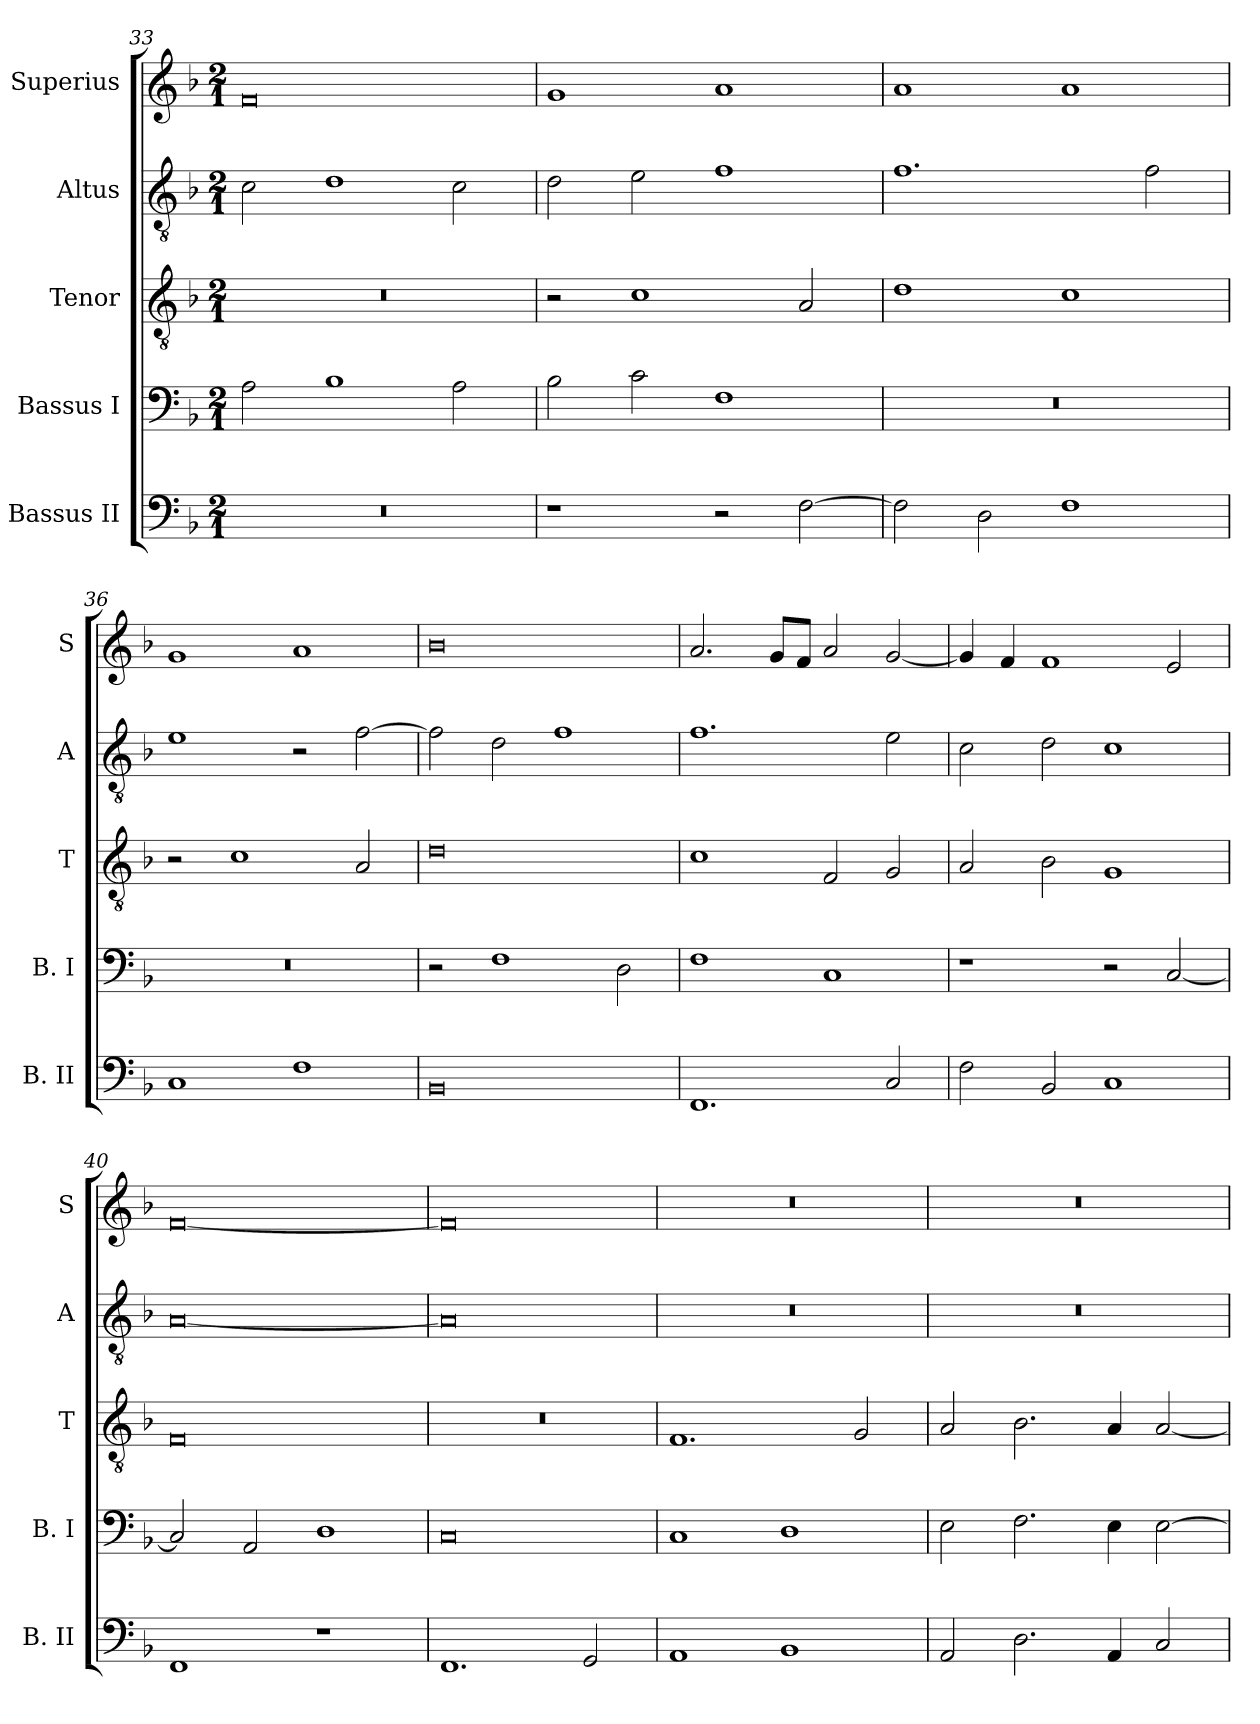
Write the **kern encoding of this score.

**kern	**kern	**kern	**kern	**kern
*part5	*part4	*part3	*part2	*part1
*staff5	*staff4	*staff3	*staff2	*staff1
*I"Bassus II	*I"Bassus I	*I"Tenor	*I"Altus	*I"Superius
*I'B. II	*I'B. I	*I'T	*I'A	*I'S
*clefF4	*clefF4	*clefGv2	*clefGv2	*clefG2
*k[b-]	*k[b-]	*k[b-]	*k[b-]	*k[b-]
*F:	*F:	*F:	*F:	*F:
*M2/1	*M2/1	*M2/1	*M2/1	*M2/1
=33	=33	=33	=33	=33
0r	2A	0r	2c	0f
.	1B-	.	1d	.
.	2A	.	2c	.
=34	=34	=34	=34	=34
1r	2B-	2r	2d	1g
.	2c	1c	2e	.
2r	1F	.	1f	1a
[2F	.	2A	.	.
=35	=35	=35	=35	=35
2F]	0r	1d	1.f	1a
2D	.	.	.	.
1F	.	1c	.	1a
.	.	.	2f	.
=36	=36	=36	=36	=36
1C	0r	2r	1e	1g
.	.	1c	.	.
1F	.	.	2r	1a
.	.	2A	[2f	.
=37	=37	=37	=37	=37
0BB-	2r	0d	2f]	0b-
.	1F	.	2d	.
.	.	.	1f	.
.	2D	.	.	.
=38	=38	=38	=38	=38
1.FF	1F	1c	1.f	2.a
.	.	.	.	8gL
.	.	.	.	8fJ
.	1C	2F	.	2a
2C	.	2G	2e	[2g
=39	=39	=39	=39	=39
2F	1r	2A	2c	4g]
.	.	.	.	4f
2BB-	.	2B-	2d	1f
1C	2r	1G	1c	.
.	[2C	.	.	2e
=40	=40	=40	=40	=40
1FF	2C]	0F	[0A	[0f
.	2AA	.	.	.
1r	1D	.	.	.
=41	=41	=41	=41	=41
1.FF	0C	0r	0A]	0f]
2GG	.	.	.	.
=42	=42	=42	=42	=42
1AA	1C	1.F	0r	0r
1BB-	1D	.	.	.
.	.	2G	.	.
=43	=43	=43	=43	=43
2AA	2E	2A	0r	0r
2.D	2.F	2.B-	.	.
4AA	4E	4A	.	.
2C	[2E	[2A	.	.
=	=	=	=	=
*-	*-	*-	*-	*-
